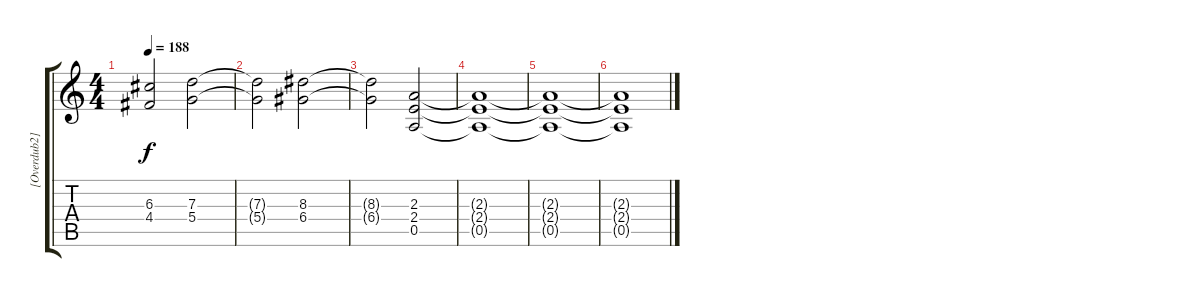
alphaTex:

\track ("[Overdub2]" "[Overdub2]") {instrument distortionguitar}
\staff {score tabs}
\tuning (E4 B3 G3 D3 A2 E2) {hide}
\ts (4 4)
\tempo 188
\clef g2
\ks c
(6.3{t} 4.4{t}).2{dy f} (7.3 5.4).2 |
(7.3{t} 5.4{t}).2 (8.3 6.4).2 |
(8.3{t} 6.4{t}).2 (2.3 2.4 0.5).2{volume 15 balance 8} |
(2.3{t} 2.4{t} 0.5{t}).1 |
(2.3{t} 2.4{t} 0.5{t}).1 |
(2.3{t} 2.4{t} 0.5{t}).1
